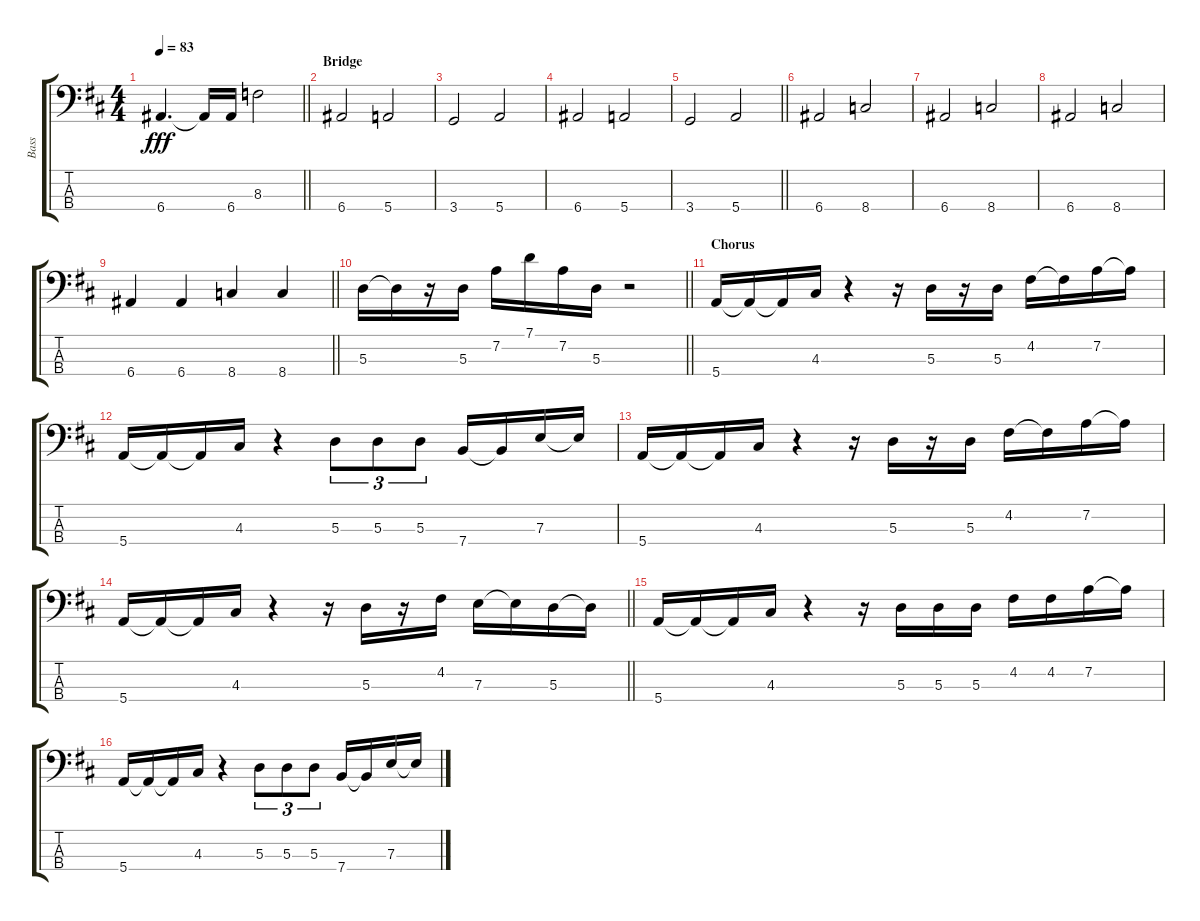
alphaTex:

\track ("Bass" "Bass") {instrument fretlessbass}
\staff {score tabs}
\tuning (G2 D2 A1 E1) {hide}
\ts (4 4)
\tempo 83
\clef f4
\barLineRight lightlight
\ks d
6.4.4{d dy fff} 6.4{t}.16 6.4.16 8.3.2 |
\section ("" "Bridge")
6.4.2 5.4.2 |
3.4.2 5.4.2 |
6.4.2 5.4.2 |
\barLineRight lightlight
3.4.2 5.4.2 |
6.4.2 8.4.2 |
6.4.2 8.4.2 |
6.4.2 8.4.2 |
\barLineRight lightlight
6.4.4 6.4.4 8.4.4 8.4.4 |
\barLineRight lightlight
5.3.16 5.3{t}.16 r.16 5.3.16 7.2.16 7.1.16 7.2.16 5.3.16 r.2 |
\section ("" "Chorus")
5.4.16 5.4{t}.16 5.4{t}.16 4.3.16 r.4 r.16 5.3.16 r.16 5.3.16 4.2.16 4.2{t}.16 7.2.16 7.2{t}.16 |
5.4.16 5.4{t}.16 5.4{t}.16 4.3.16 r.4 5.3.8{tu (3 2)} 5.3.8{tu (3 2)} 5.3.8{tu (3 2)} 7.4.16 7.4{t}.16 7.3.16 7.3{t}.16 |
5.4.16 5.4{t}.16 5.4{t}.16 4.3.16 r.4 r.16 5.3.16 r.16 5.3.16 4.2.16 4.2{t}.16 7.2.16 7.2{t}.16 |
\barLineRight lightlight
5.4.16 5.4{t}.16 5.4{t}.16 4.3.16 r.4 r.16 5.3.16 r.16 4.2.16 7.3.16 7.3{t}.16 5.3.16 5.3{t}.16 |
5.4.16 5.4{t}.16 5.4{t}.16 4.3.16 r.4 r.16 5.3.16 5.3.16 5.3.16 4.2.16 4.2.16 7.2.16 7.2{t}.16 |
5.4.16 5.4{t}.16 5.4{t}.16 4.3.16 r.4 5.3.8{tu (3 2)} 5.3.8{tu (3 2)} 5.3.8{tu (3 2)} 7.4.16 7.4{t}.16 7.3.16 7.3{t}.16
